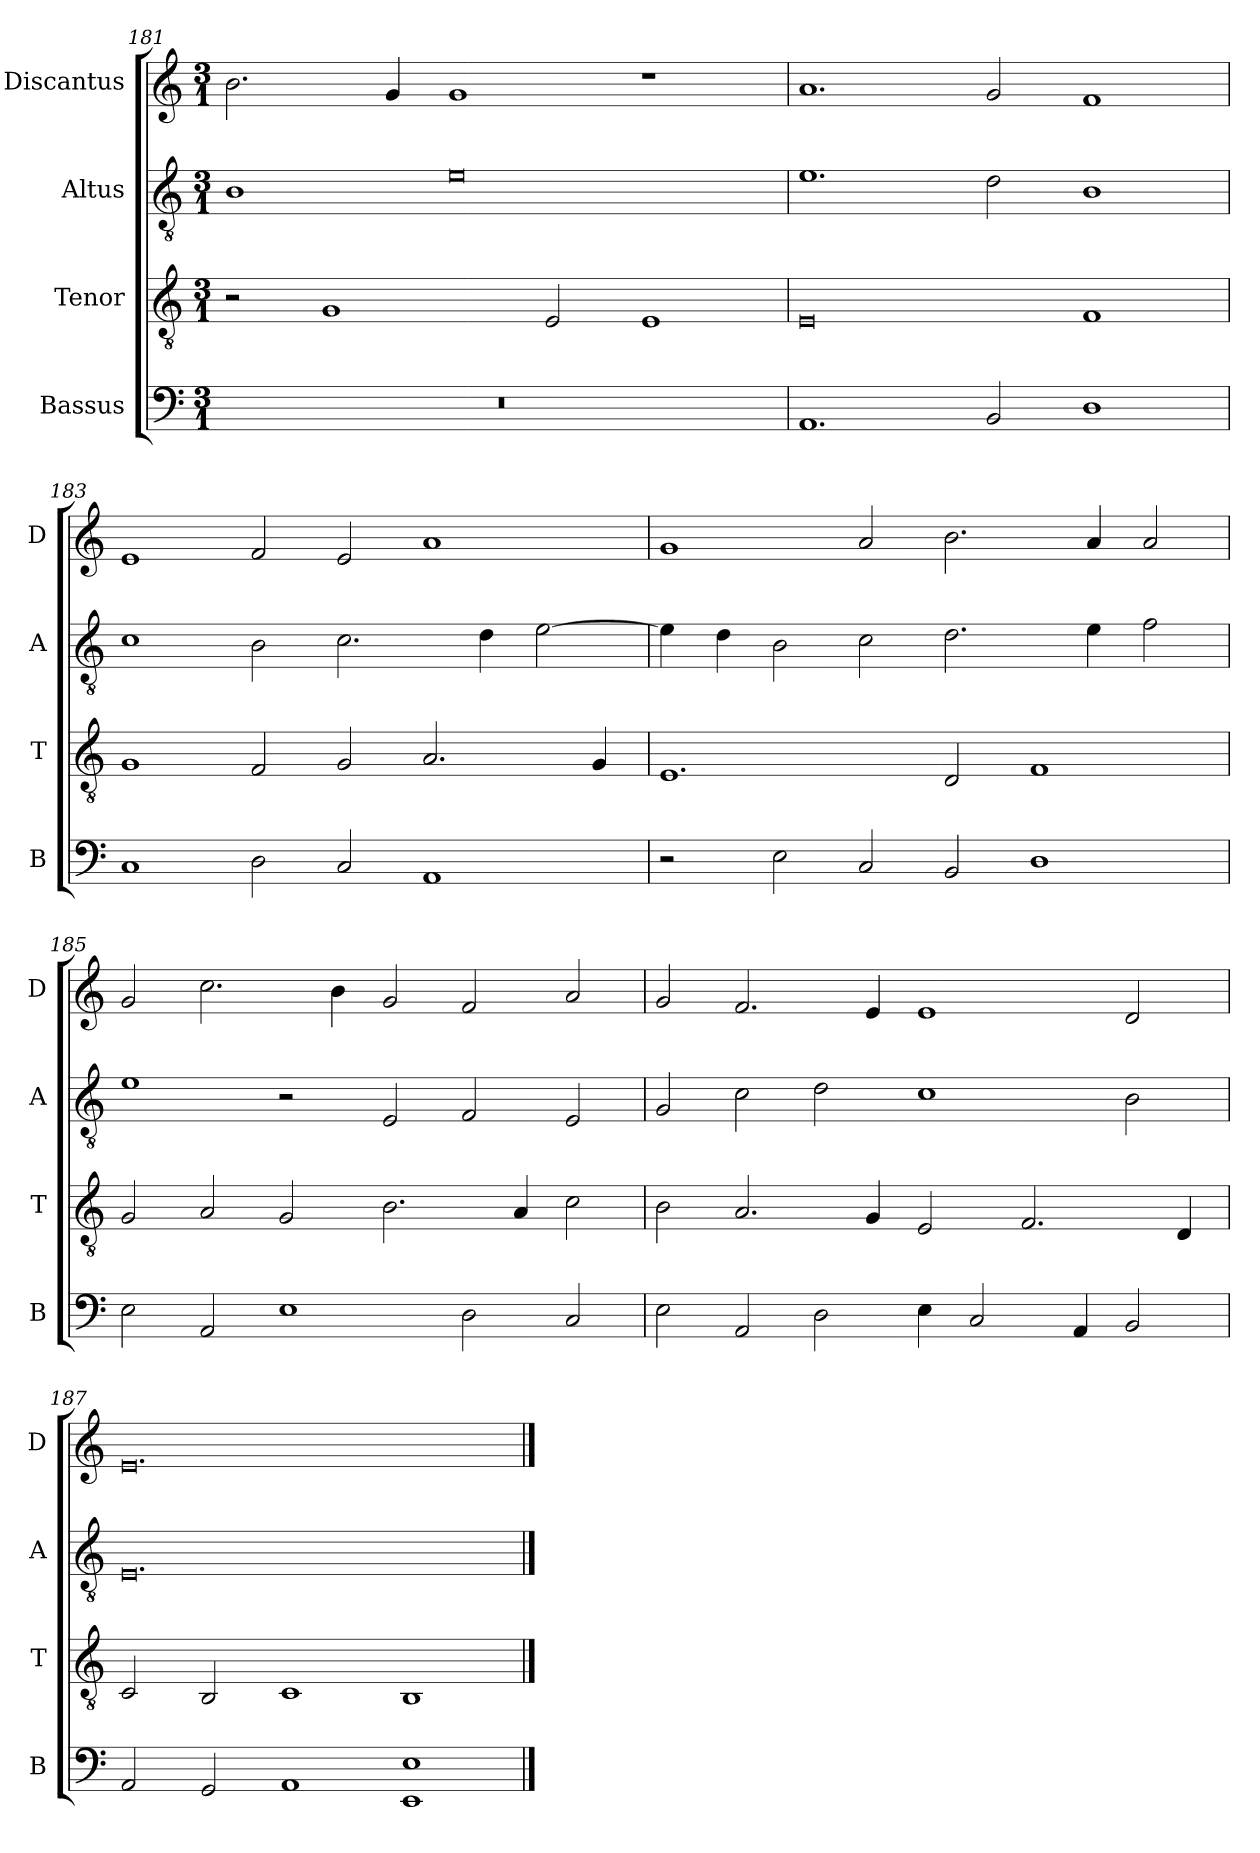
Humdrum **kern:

**kern	**kern	**kern	**kern
*part4	*part3	*part2	*part1
*staff4	*staff3	*staff2	*staff1
*I"Bassus	*I"Tenor	*I"Altus	*I"Discantus
*I'B	*I'T	*I'A	*I'D
*clefF4	*clefGv2	*clefGv2	*clefG2
*k[]	*k[]	*k[]	*k[]
*M3/1	*M3/1	*M3/1	*M3/1
=181	=181	=181	=181
0.r	2r	1B	2.b\
.	1G	.	.
.	.	.	4g/
.	.	0e	1g
.	2E/	.	.
.	1E	.	1r
=182	=182	=182	=182
1.AA	0E	1.e	1.a
2BB/	.	2d\	2g/
1D	1F	1B	1f
=183	=183	=183	=183
1C	1G	1c	1e
2D\	2F/	2B\	2f/
2C/	2G/	2.c\	2e/
1AA	2.A/	.	1a
.	.	4d\	.
.	.	[2e\	.
.	4G/	.	.
=184	=184	=184	=184
2r	1.E	4e\]	1g
.	.	4d\	.
2E\	.	2B\	.
2C/	.	2c\	2a/
2BB/	2D/	2.d\	2.b\
1D	1F	.	.
.	.	4e\	4a/
.	.	2f\	2a/
=185	=185	=185	=185
2E\	2G/	1e	2g/
2AA/	2A/	.	2.cc\
1E	2G/	2r	.
.	.	.	4b\
.	2.B\	2E/	2g/
2D\	.	2F/	2f/
.	4A/	.	.
2C/	2c\	2E/	2a/
=186	=186	=186	=186
2E\	2B\	2G/	2g/
2AA/	2.A/	2c\	2.f/
2D\	.	2d\	.
.	4G/	.	4e/
4E\	2E/	1c	1e
2C/	.	.	.
.	2.F/	.	.
4AA/	.	.	.
2BB/	.	2B\	2d/
.	4D/	.	.
=187	=187	=187	=187
*^	*	*	*
2AA/	0ryy	2C/	0.E	0.e
2GG/	.	2BB/	.	.
1AA	.	1C	.	.
1EE\	1E/	1BB	.	.
*v	*v	*	*	*
==	==	==	==
*-	*-	*-	*-
